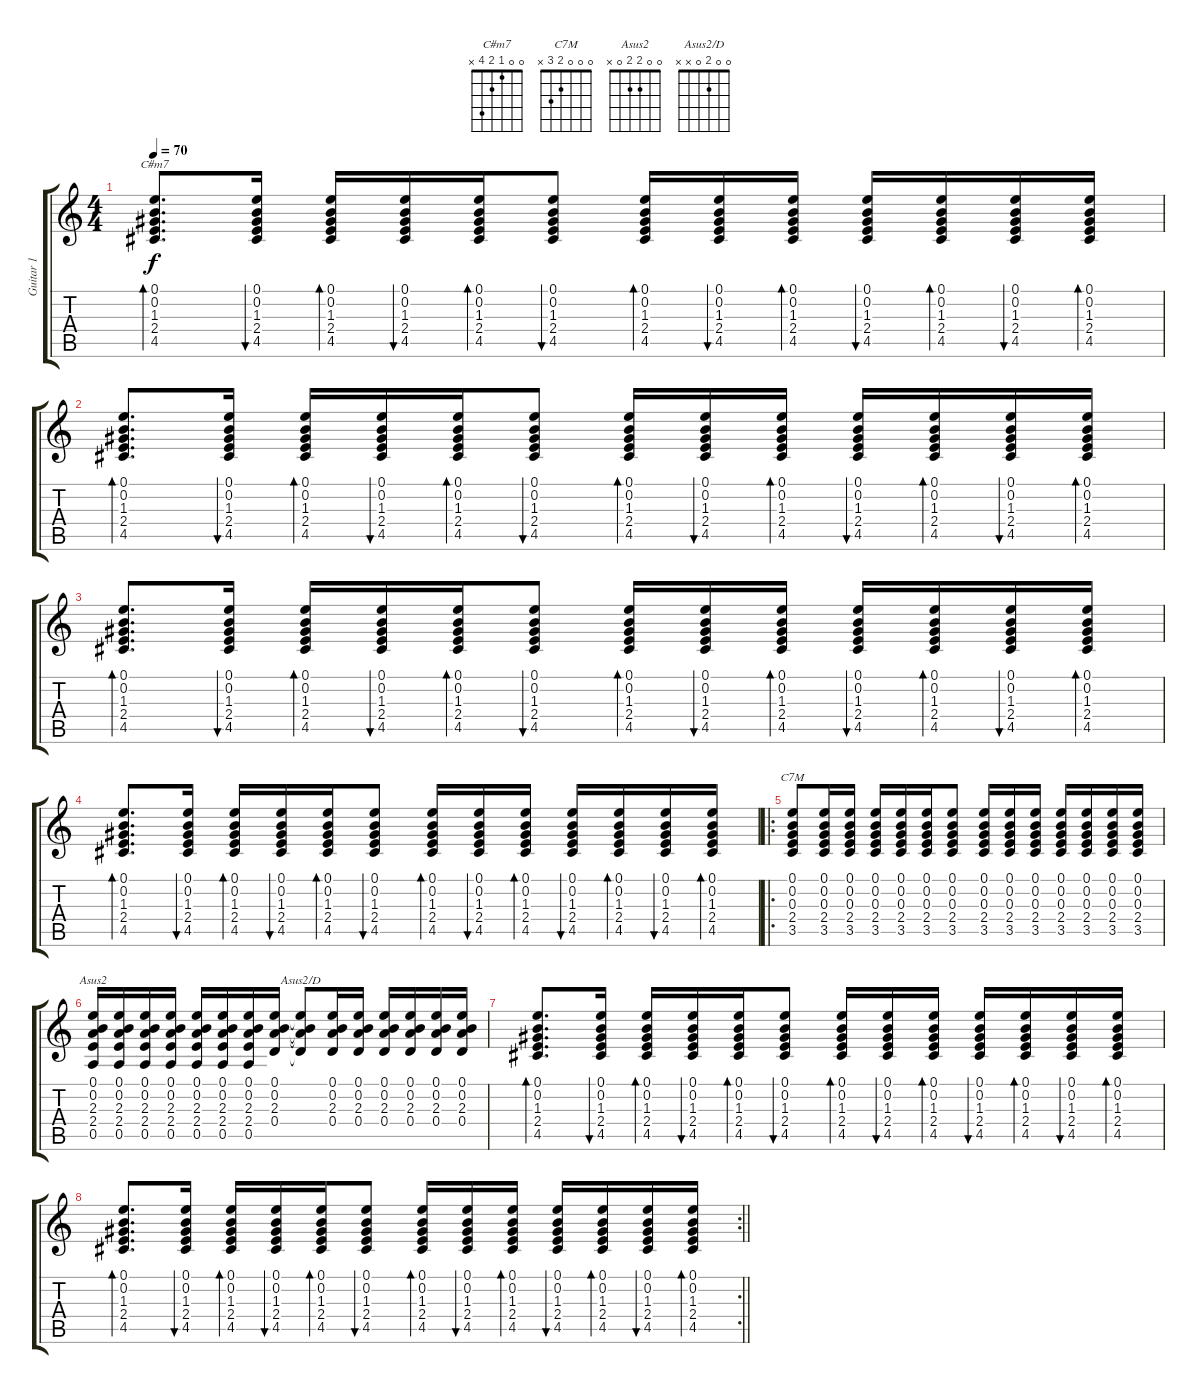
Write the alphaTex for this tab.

\track ("Guitar 1" "Guitar 1") {instrument acousticguitarsteel}
\staff {score tabs}
\tuning (E4 B3 G3 D3 A2 E2) {hide}
\chord ("C#m7" 0 0 1 2 4 x)
\chord ("C7M" 0 0 0 2 3 x)
\chord ("Asus2" 0 0 2 2 0 x)
\chord ("Asus2/D" 0 0 2 0 x x)
\ts (4 4)
\tempo 70
\clef g2
\ks c
(0.1 0.2 1.3 2.4 4.5).8{d bd 60 ch "C#m7" dy f} (0.1 0.2 1.3 2.4 4.5).16{bu 60} (0.1 0.2 1.3 2.4 4.5).16{bd 60} (0.1 0.2 1.3 2.4 4.5).16{bu 60} (0.1 0.2 1.3 2.4 4.5).16{bd 60} (0.1 0.2 1.3 2.4 4.5).8{bu 60} (0.1 0.2 1.3 2.4 4.5).16{bd 60} (0.1 0.2 1.3 2.4 4.5).16{bu 60} (0.1 0.2 1.3 2.4 4.5).16{bd 60} (0.1 0.2 1.3 2.4 4.5).16{bu 60} (0.1 0.2 1.3 2.4 4.5).16{bd 60} (0.1 0.2 1.3 2.4 4.5).16{bu 60} (0.1 0.2 1.3 2.4 4.5).16{bd 60} |
(0.1 0.2 1.3 2.4 4.5).8{d bd 60} (0.1 0.2 1.3 2.4 4.5).16{bu 60} (0.1 0.2 1.3 2.4 4.5).16{bd 60} (0.1 0.2 1.3 2.4 4.5).16{bu 60} (0.1 0.2 1.3 2.4 4.5).16{bd 60} (0.1 0.2 1.3 2.4 4.5).8{bu 60} (0.1 0.2 1.3 2.4 4.5).16{bd 60} (0.1 0.2 1.3 2.4 4.5).16{bu 60} (0.1 0.2 1.3 2.4 4.5).16{bd 60} (0.1 0.2 1.3 2.4 4.5).16{bu 60} (0.1 0.2 1.3 2.4 4.5).16{bd 60} (0.1 0.2 1.3 2.4 4.5).16{bu 60} (0.1 0.2 1.3 2.4 4.5).16{bd 60} |
(0.1 0.2 1.3 2.4 4.5).8{d bd 60} (0.1 0.2 1.3 2.4 4.5).16{bu 60} (0.1 0.2 1.3 2.4 4.5).16{bd 60} (0.1 0.2 1.3 2.4 4.5).16{bu 60} (0.1 0.2 1.3 2.4 4.5).16{bd 60} (0.1 0.2 1.3 2.4 4.5).8{bu 60} (0.1 0.2 1.3 2.4 4.5).16{bd 60} (0.1 0.2 1.3 2.4 4.5).16{bu 60} (0.1 0.2 1.3 2.4 4.5).16{bd 60} (0.1 0.2 1.3 2.4 4.5).16{bu 60} (0.1 0.2 1.3 2.4 4.5).16{bd 60} (0.1 0.2 1.3 2.4 4.5).16{bu 60} (0.1 0.2 1.3 2.4 4.5).16{bd 60} |
(0.1 0.2 1.3 2.4 4.5).8{d bd 60} (0.1 0.2 1.3 2.4 4.5).16{bu 60} (0.1 0.2 1.3 2.4 4.5).16{bd 60} (0.1 0.2 1.3 2.4 4.5).16{bu 60} (0.1 0.2 1.3 2.4 4.5).16{bd 60} (0.1 0.2 1.3 2.4 4.5).8{bu 60} (0.1 0.2 1.3 2.4 4.5).16{bd 60} (0.1 0.2 1.3 2.4 4.5).16{bu 60} (0.1 0.2 1.3 2.4 4.5).16{bd 60} (0.1 0.2 1.3 2.4 4.5).16{bu 60} (0.1 0.2 1.3 2.4 4.5).16{bd 60} (0.1 0.2 1.3 2.4 4.5).16{bu 60} (0.1 0.2 1.3 2.4 4.5).16{bd 60} |
\ro
(0.1 0.2 0.3 2.4 3.5).8{ch "C7M"} (0.1 0.2 0.3 2.4 3.5).16 (0.1 0.2 0.3 2.4 3.5).16 (0.1 0.2 0.3 2.4 3.5).16 (0.1 0.2 0.3 2.4 3.5).16 (0.1 0.2 0.3 2.4 3.5).16 (0.1 0.2 0.3 2.4 3.5).8 (0.1 0.2 0.3 2.4 3.5).16 (0.1 0.2 0.3 2.4 3.5).16 (0.1 0.2 0.3 2.4 3.5).16 (0.1 0.2 0.3 2.4 3.5).16 (0.1 0.2 0.3 2.4 3.5).16 (0.1 0.2 0.3 2.4 3.5).16 (0.1 0.2 0.3 2.4 3.5).16 |
(0.1 0.2 2.3 2.4 0.5).16{ch "Asus2"} (0.1 0.2 2.3 2.4 0.5).16 (0.1 0.2 2.3 2.4 0.5).16 (0.1 0.2 2.3 2.4 0.5).16 (0.1 0.2 2.3 2.4 0.5).16 (0.1 0.2 2.3 2.4 0.5).16 (0.1 0.2 2.3 2.4 0.5).16 (0.1 0.2 2.3 0.4).16 (0.1{t} 0.2{t} 2.3{t} 0.4{t}).8{ch "Asus2/D"} (0.1 0.2 2.3 0.4).16 (0.1 0.2 2.3 0.4).16 (0.1 0.2 2.3 0.4).16 (0.1 0.2 2.3 0.4).16 (0.1 0.2 2.3 0.4).16 (0.1 0.2 2.3 0.4).16 |
(0.1 0.2 1.3 2.4 4.5).8{d bd 60} (0.1 0.2 1.3 2.4 4.5).16{bu 60} (0.1 0.2 1.3 2.4 4.5).16{bd 60} (0.1 0.2 1.3 2.4 4.5).16{bu 60} (0.1 0.2 1.3 2.4 4.5).16{bd 60} (0.1 0.2 1.3 2.4 4.5).8{bu 60} (0.1 0.2 1.3 2.4 4.5).16{bd 60} (0.1 0.2 1.3 2.4 4.5).16{bu 60} (0.1 0.2 1.3 2.4 4.5).16{bd 60} (0.1 0.2 1.3 2.4 4.5).16{bu 60} (0.1 0.2 1.3 2.4 4.5).16{bd 60} (0.1 0.2 1.3 2.4 4.5).16{bu 60} (0.1 0.2 1.3 2.4 4.5).16{bd 60} |
\rc 2
\barLineRight lightlight
(0.1 0.2 1.3 2.4 4.5).8{d bd 60} (0.1 0.2 1.3 2.4 4.5).16{bu 60} (0.1 0.2 1.3 2.4 4.5).16{bd 60} (0.1 0.2 1.3 2.4 4.5).16{bu 60} (0.1 0.2 1.3 2.4 4.5).16{bd 60} (0.1 0.2 1.3 2.4 4.5).8{bu 60} (0.1 0.2 1.3 2.4 4.5).16{bd 60} (0.1 0.2 1.3 2.4 4.5).16{bu 60} (0.1 0.2 1.3 2.4 4.5).16{bd 60} (0.1 0.2 1.3 2.4 4.5).16{bu 60} (0.1 0.2 1.3 2.4 4.5).16{bd 60} (0.1 0.2 1.3 2.4 4.5).16{bu 60} (0.1 0.2 1.3 2.4 4.5).16{bd 60}
